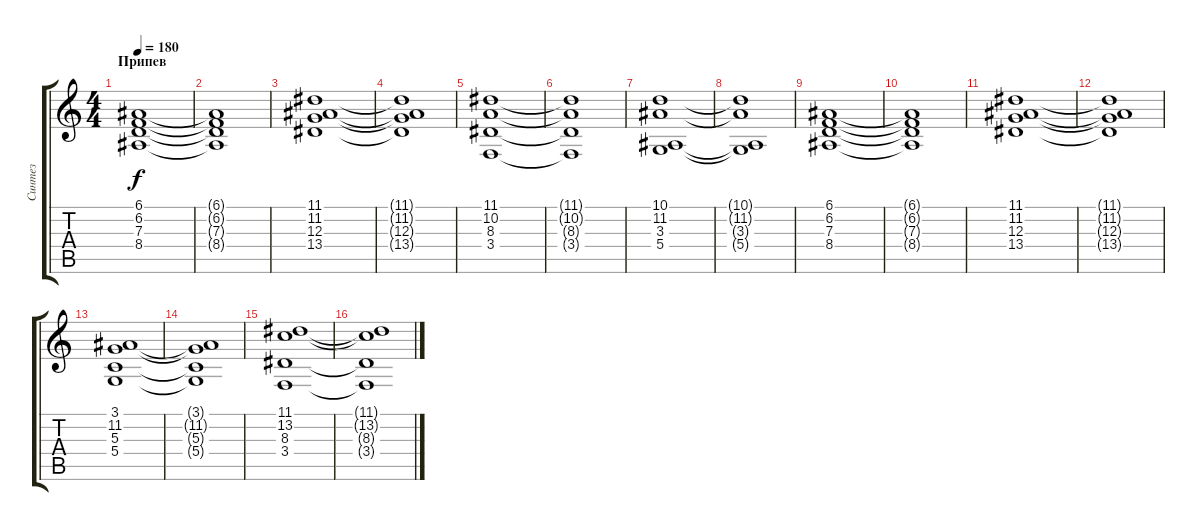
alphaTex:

\track ("Синтез" "Синтез") {instrument pad8sweep}
\staff {score tabs}
\tuning (E4 B3 G3 D3 A2 E2) {hide}
\ts (4 4)
\section ("" "Припев")
\tempo 180
\clef g2
\ks c
(6.1 6.2 7.3 8.4).1{dy f} |
(6.1{t} 6.2{t} 7.3{t} 8.4{t}).1 |
(11.1 11.2 12.3 13.4).1 |
(11.1{t} 11.2{t} 12.3{t} 13.4{t}).1 |
(11.1 10.2 8.3 3.4).1 |
(11.1{t} 10.2{t} 8.3{t} 3.4{t}).1 |
(10.1 11.2 3.3 5.4).1 |
(10.1{t} 11.2{t} 3.3{t} 5.4{t}).1 |
(6.1 6.2 7.3 8.4).1 |
(6.1{t} 6.2{t} 7.3{t} 8.4{t}).1 |
(11.1 11.2 12.3 13.4).1 |
(11.1{t} 11.2{t} 12.3{t} 13.4{t}).1 |
(3.1 11.2 5.3 5.4).1 |
(3.1{t} 11.2{t} 5.3{t} 5.4{t}).1 |
(11.1 13.2 8.3 3.4).1 |
(11.1{t} 13.2{t} 8.3{t} 3.4{t}).1
